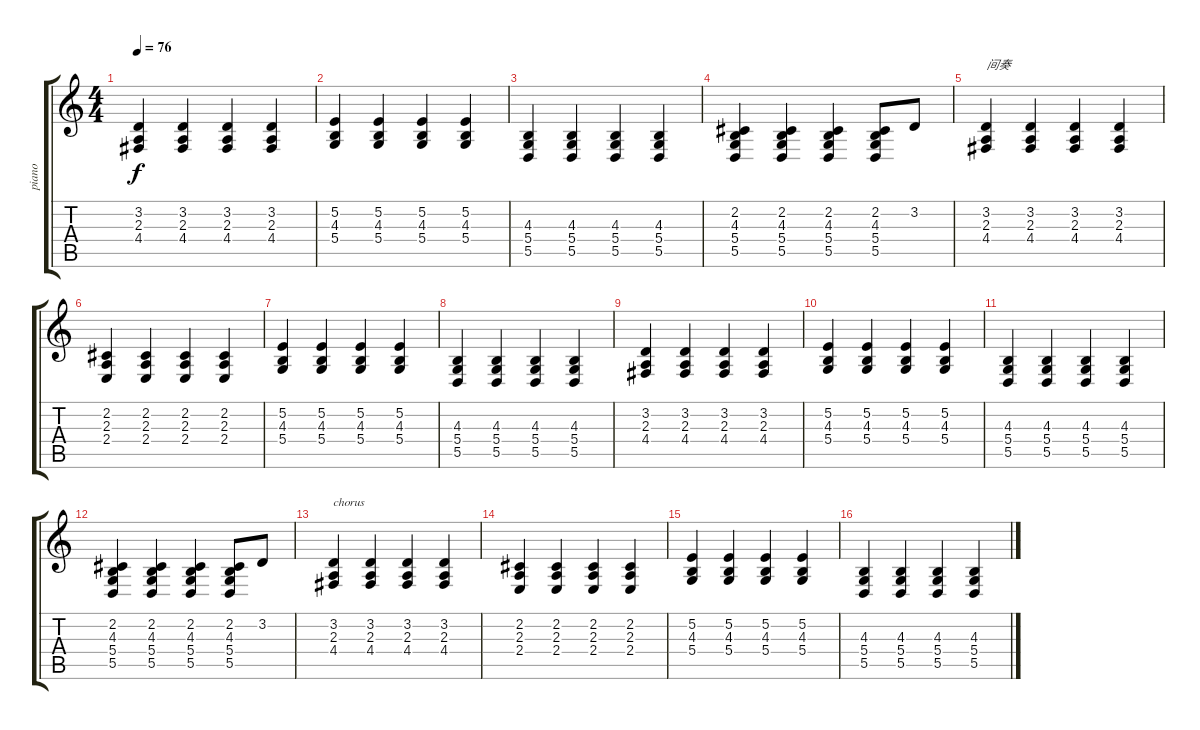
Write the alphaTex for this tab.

\track ("piano" "piano") {instrument acousticgrandpiano}
\staff {score tabs}
\tuning (E4 B3 G3 D3 A2 E2) {hide}
\ts (4 4)
\tempo 76
\clef g2
\ks c
(3.2 2.3 4.4).4{dy f} (3.2 2.3 4.4).4 (3.2 2.3 4.4).4 (3.2 2.3 4.4).4 |
(5.2 4.3 5.4).4 (5.2 4.3 5.4).4 (5.2 4.3 5.4).4 (5.2 4.3 5.4).4 |
(4.3 5.4 5.5).4 (4.3 5.4 5.5).4 (4.3 5.4 5.5).4 (4.3 5.4 5.5).4 |
(2.2 4.3 5.4 5.5).4 (2.2 4.3 5.4 5.5).4 (2.2 4.3 5.4 5.5).4 (2.2 4.3 5.4 5.5).8 3.2.8 |
(3.2 2.3 4.4).4{txt "间奏"} (3.2 2.3 4.4).4 (3.2 2.3 4.4).4 (3.2 2.3 4.4).4 |
(2.2 2.3 2.4).4 (2.2 2.3 2.4).4 (2.2 2.3 2.4).4 (2.2 2.3 2.4).4 |
(5.2 4.3 5.4).4 (5.2 4.3 5.4).4 (5.2 4.3 5.4).4 (5.2 4.3 5.4).4 |
(4.3 5.4 5.5).4 (4.3 5.4 5.5).4 (4.3 5.4 5.5).4 (4.3 5.4 5.5).4 |
(3.2 2.3 4.4).4 (3.2 2.3 4.4).4 (3.2 2.3 4.4).4 (3.2 2.3 4.4).4 |
(5.2 4.3 5.4).4 (5.2 4.3 5.4).4 (5.2 4.3 5.4).4 (5.2 4.3 5.4).4 |
(4.3 5.4 5.5).4 (4.3 5.4 5.5).4 (4.3 5.4 5.5).4 (4.3 5.4 5.5).4 |
(2.2 4.3 5.4 5.5).4 (2.2 4.3 5.4 5.5).4 (2.2 4.3 5.4 5.5).4 (2.2 4.3 5.4 5.5).8 3.2.8 |
(3.2 2.3 4.4).4{txt "chorus"} (3.2 2.3 4.4).4 (3.2 2.3 4.4).4 (3.2 2.3 4.4).4 |
(2.2 2.3 2.4).4 (2.2 2.3 2.4).4 (2.2 2.3 2.4).4 (2.2 2.3 2.4).4 |
(5.2 4.3 5.4).4 (5.2 4.3 5.4).4 (5.2 4.3 5.4).4 (5.2 4.3 5.4).4 |
(4.3 5.4 5.5).4 (4.3 5.4 5.5).4 (4.3 5.4 5.5).4 (4.3 5.4 5.5).4
